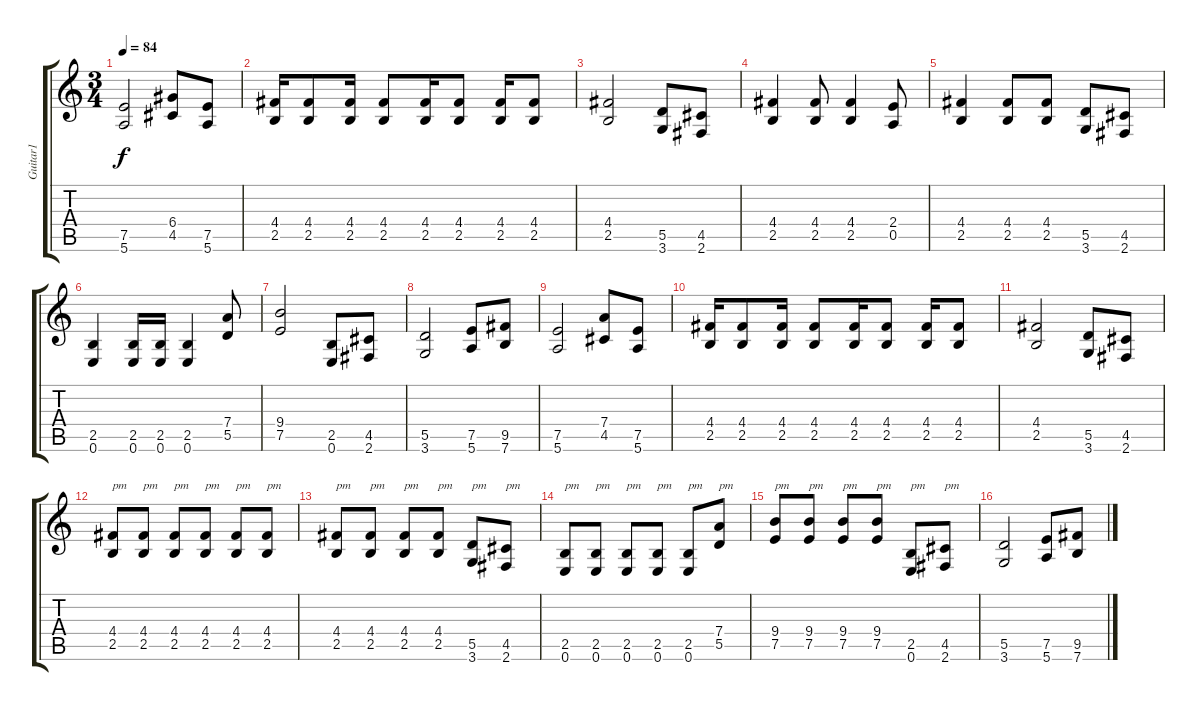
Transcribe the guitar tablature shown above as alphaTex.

\track ("Guitar1" "Guitar1") {instrument distortionguitar}
\staff {score tabs}
\tuning (E4 B3 G3 D3 A2 E2) {hide}
\ts (3 4)
\tempo 84
\clef g2
\ks c
(7.5 5.6).2{dy f} (6.4 4.5).8 (7.5 5.6).8 |
(4.4 2.5).16 (4.4 2.5).8 (4.4 2.5).16 (4.4 2.5).8 (4.4 2.5).16 (4.4 2.5).8 (4.4 2.5).16 (4.4 2.5).8 |
(4.4 2.5).2 (5.5 3.6).8 (4.5 2.6).8 |
(4.4 2.5).4 (4.4 2.5).8 (4.4 2.5).4 (2.4 0.5).8 |
(4.4 2.5).4 (4.4 2.5).8 (4.4 2.5).8 (5.5 3.6).8 (4.5 2.6).8 |
(2.5 0.6).4 (2.5 0.6).16 (2.5 0.6).16 (2.5 0.6).4 (7.4 5.5).8 |
(9.4 7.5).2 (2.5 0.6).8 (4.5 2.6).8 |
(5.5 3.6).2 (7.5 5.6).8 (9.5 7.6).8 |
(7.5 5.6).2 (7.4 4.5).8 (7.5 5.6).8 |
(4.4 2.5).16 (4.4 2.5).8 (4.4 2.5).16 (4.4 2.5).8 (4.4 2.5).16 (4.4 2.5).8 (4.4 2.5).16 (4.4 2.5).8 |
(4.4 2.5).2 (5.5 3.6).8 (4.5 2.6).8 |
(4.4 2.5).8{txt "pm"} (4.4 2.5).8{txt "pm"} (4.4 2.5).8{txt "pm"} (4.4 2.5).8{txt "pm"} (4.4 2.5).8{txt "pm"} (4.4 2.5).8{txt "pm"} |
(4.4 2.5).8{txt "pm"} (4.4 2.5).8{txt "pm"} (4.4 2.5).8{txt "pm"} (4.4 2.5).8{txt "pm"} (5.5 3.6).8{txt "pm"} (4.5 2.6).8{txt "pm"} |
(2.5 0.6).8{txt "pm"} (2.5 0.6).8{txt "pm"} (2.5 0.6).8{txt "pm"} (2.5 0.6).8{txt "pm"} (2.5 0.6).8{txt "pm"} (7.4 5.5).8{txt "pm"} |
(9.4 7.5).8{txt "pm"} (9.4 7.5).8{txt "pm"} (9.4 7.5).8{txt "pm"} (9.4 7.5).8{txt "pm"} (2.5 0.6).8{txt "pm"} (4.5 2.6).8{txt "pm"} |
(5.5 3.6).2 (7.5 5.6).8 (9.5 7.6).8
